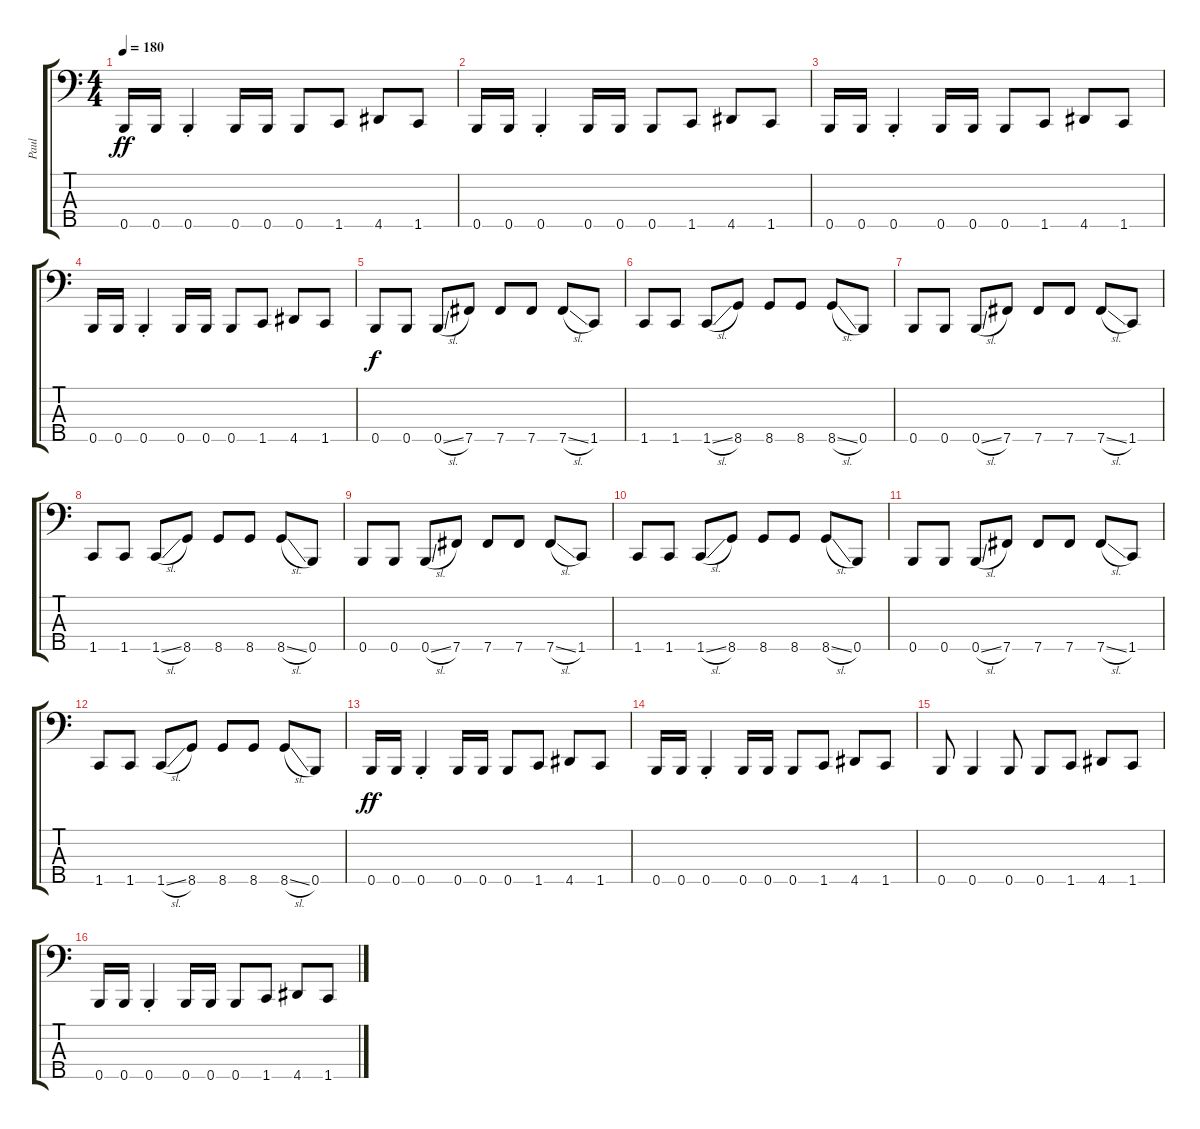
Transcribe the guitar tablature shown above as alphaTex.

\track ("Paul" "Paul") {instrument electricbasspick}
\staff {score tabs}
\tuning (G2 D2 A1 E1 B0) {hide}
\ts (4 4)
\tempo 180
\clef f4
\ks c
0.5.16{dy ff} 0.5.16 0.5{st}.4 0.5.16 0.5.16 0.5.8 1.5.8 4.5.8 1.5.8 |
0.5.16 0.5.16 0.5{st}.4 0.5.16 0.5.16 0.5.8 1.5.8 4.5.8 1.5.8 |
0.5.16 0.5.16 0.5{st}.4 0.5.16 0.5.16 0.5.8 1.5.8 4.5.8 1.5.8 |
0.5.16 0.5.16 0.5{st}.4 0.5.16 0.5.16 0.5.8 1.5.8 4.5.8 1.5.8 |
0.5.8{dy f} 0.5.8 0.5{sl}.8 7.5.8 7.5.8 7.5.8 7.5{sl}.8 1.5.8 |
1.5.8 1.5.8 1.5{sl}.8 8.5.8 8.5.8 8.5.8 8.5{sl}.8 0.5.8 |
0.5.8 0.5.8 0.5{sl}.8 7.5.8 7.5.8 7.5.8 7.5{sl}.8 1.5.8 |
1.5.8 1.5.8 1.5{sl}.8 8.5.8 8.5.8 8.5.8 8.5{sl}.8 0.5.8 |
0.5.8 0.5.8 0.5{sl}.8 7.5.8 7.5.8 7.5.8 7.5{sl}.8 1.5.8 |
1.5.8 1.5.8 1.5{sl}.8 8.5.8 8.5.8 8.5.8 8.5{sl}.8 0.5.8 |
0.5.8 0.5.8 0.5{sl}.8 7.5.8 7.5.8 7.5.8 7.5{sl}.8 1.5.8 |
1.5.8 1.5.8 1.5{sl}.8 8.5.8 8.5.8 8.5.8 8.5{sl}.8 0.5.8 |
0.5.16{dy ff} 0.5.16 0.5{st}.4 0.5.16 0.5.16 0.5.8 1.5.8 4.5.8 1.5.8 |
0.5.16 0.5.16 0.5{st}.4 0.5.16 0.5.16 0.5.8 1.5.8 4.5.8 1.5.8 |
0.5.8 0.5.4 0.5.8 0.5.8 1.5.8 4.5.8 1.5.8 |
0.5.16 0.5.16 0.5{st}.4 0.5.16 0.5.16 0.5.8 1.5.8 4.5.8 1.5.8
